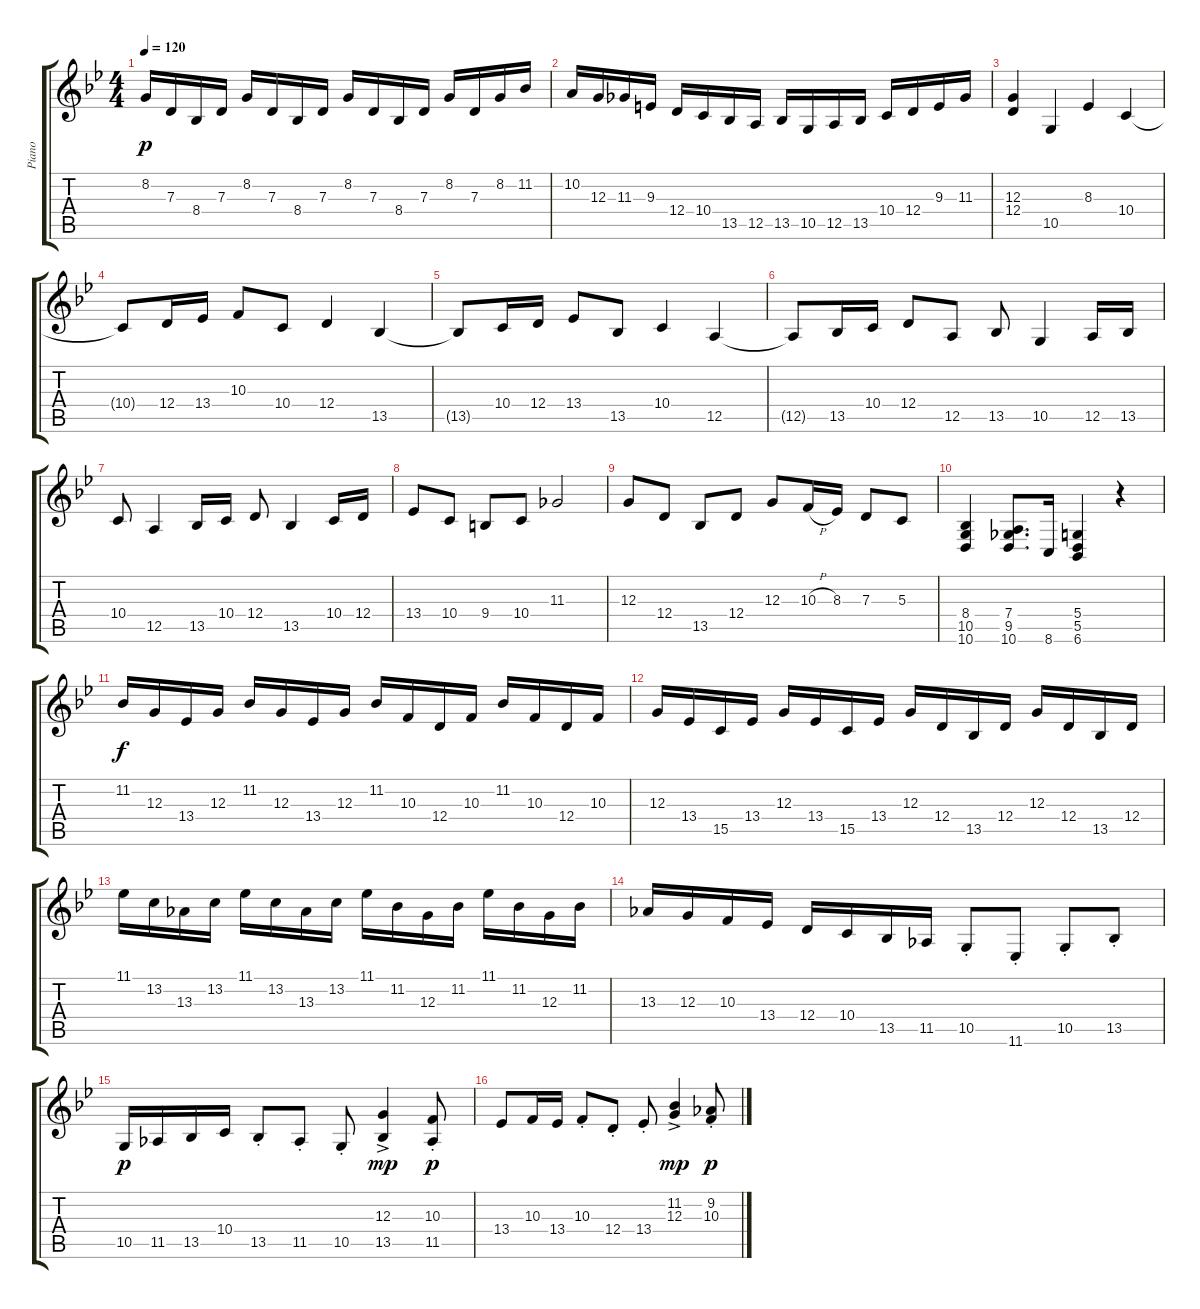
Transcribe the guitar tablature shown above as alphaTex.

\track ("Piano" "Piano") {instrument acousticgrandpiano}
\staff {score tabs}
\tuning (E4 B3 G3 D3 A2 E2) {hide}
\ts (4 4)
\tempo 120
\clef g2
\ks bb
8.2.16{dy p} 7.3.16 8.4.16 7.3.16 8.2.16 7.3.16 8.4.16 7.3.16 8.2.16 7.3.16 8.4.16 7.3.16 8.2.16 7.3.16 8.2.16 11.2.16 |
10.2.16 12.3.16 11.3.16 9.3.16 12.4.16 10.4.16 13.5.16 12.5.16 13.5.16 10.5.16 12.5.16 13.5.16 10.4.16 12.4.16 9.3.16 11.3.16 |
(12.3 12.4).4 10.5.4 8.3.4 10.4.4 |
10.4{t}.8 12.4.16 13.4.16 10.3.8 10.4.8 12.4.4 13.5.4 |
13.5{t}.8 10.4.16 12.4.16 13.4.8 13.5.8 10.4.4 12.5.4 |
12.5{t}.8 13.5.16 10.4.16 12.4.8 12.5.8 13.5.8 10.5.4 12.5.16 13.5.16 |
10.4.8 12.5.4 13.5.16 10.4.16 12.4.8 13.5.4 10.4.16 12.4.16 |
13.4.8 10.4.8 9.4.8 10.4.8 11.3.2 |
12.3.8 12.4.8 13.5.8 12.4.8 12.3.8 10.3{h}.16 8.3.16 7.3.8 5.3.8 |
(8.4 10.5 10.6).4 (7.4 9.5 10.6).8{d} 8.6.16 (5.4 5.5 6.6).4 r.4 |
11.2.16{dy f} 12.3.16 13.4.16 12.3.16 11.2.16 12.3.16 13.4.16 12.3.16 11.2.16 10.3.16 12.4.16 10.3.16 11.2.16 10.3.16 12.4.16 10.3.16 |
12.3.16 13.4.16 15.5.16 13.4.16 12.3.16 13.4.16 15.5.16 13.4.16 12.3.16 12.4.16 13.5.16 12.4.16 12.3.16 12.4.16 13.5.16 12.4.16 |
11.1.16 13.2.16 13.3.16 13.2.16 11.1.16 13.2.16 13.3.16 13.2.16 11.1.16 11.2.16 12.3.16 11.2.16 11.1.16 11.2.16 12.3.16 11.2.16 |
13.3.16 12.3.16 10.3.16 13.4.16 12.4.16 10.4.16 13.5.16 11.5.16 10.5{st}.8 11.6{st}.8 10.5{st}.8 13.5{st}.8 |
10.5.16{dy p} 11.5.16 13.5.16 10.4.16 13.5{st}.8 11.5{st}.8 10.5{st}.8 (12.3{ac} 13.5{ac}).4{dy mp} (10.3{st} 11.5{st}).8{dy p} |
13.4.8 10.3.16 13.4.16 10.3{st}.8 12.4{st}.8 13.4{st}.8 (11.2{ac} 12.3{ac}).4{dy mp} (9.2{st} 10.3{st}).8{dy p}
